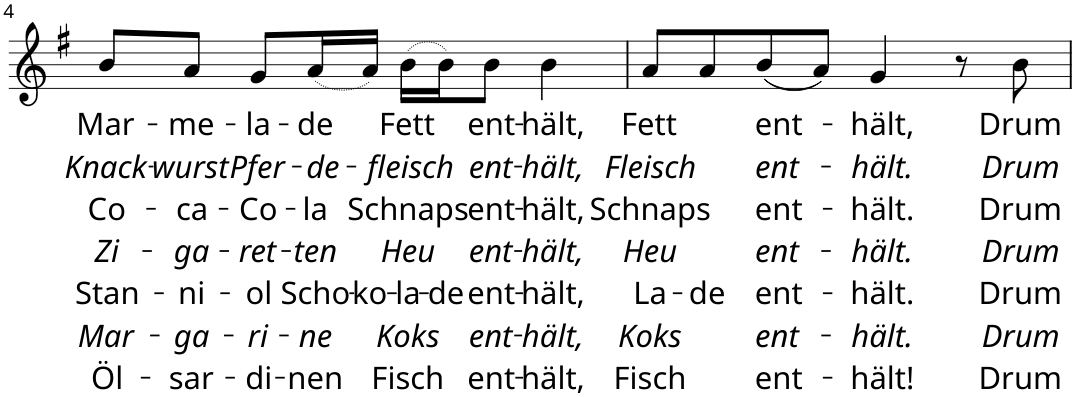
**kern	**text	**text	**text	**text	**text	**text	**text
*part1	*part1	*part1	*part1	*part1	*part1	*part1	*part1
*staff1	*staff1	*staff1	*staff1	*staff1	*staff1	*staff1	*staff1
*I"Piano, \new:Lied	*	*	*	*	*	*	*
*I'Pno.	*	*	*	*	*	*	*
!!LO:PB:g=z
*clefG2	*	*	*	*	*	*	*
*k[f#]	*	*	*	*	*	*	*
*M4/4	*	*	*	*	*	*	*
=4	=4	=4	=4	=4	=4	=4	=4
!	!LO:LY:b	!LO:LY:b	!LO:LY:b	!LO:LY:b	!LO:LY:b	!LO:LY:b	!LO:LY:b
8b/L	Mar-	Knack-	Co-	Zi-	Stan-	Mar-	Öl-
!	!LO:LY:b	!LO:LY:b	!LO:LY:b	!LO:LY:b	!LO:LY:b	!LO:LY:b	!LO:LY:b
8a/J	-me-	-wurst	-ca-	-ga-	-ni-	-ga-	-sar-
!	!LO:LY:b	!LO:LY:b	!LO:LY:b	!LO:LY:b	!LO:LY:b	!LO:LY:b	!LO:LY:b
8g/L	-la-	Pfer-	-Co-	-ret-	-ol	-ri-	-di-
!	!LO:LY:b	!LO:LY:b	!LO:LY:b	!LO:LY:b	!LO:LY:b	!LO:LY:b	!LO:LY:b
(16a/L	-de	-de-	-la	-ten	Scho-	-ne	-nen
!	!	!	!	!	!LO:LY:b	!	!
16a/JJ)	.	.	.	.	-ko-	.	.
!	!LO:LY:b	!LO:LY:b	!LO:LY:b	!LO:LY:b	!LO:LY:b	!LO:LY:b	!LO:LY:b
(16b\LL	Fett	-fleisch	Schnaps	Heu	-la-	Koks	Fisch
!	!	!	!	!	!LO:LY:b	!	!
16b\J)	.	.	.	.	-de	.	.
!	!LO:LY:b	!LO:LY:b	!LO:LY:b	!LO:LY:b	!LO:LY:b	!LO:LY:b	!LO:LY:b
8b\J	ent-	ent-	ent-	ent-	ent-	ent-	ent-
!	!LO:LY:b	!LO:LY:b	!LO:LY:b	!LO:LY:b	!LO:LY:b	!LO:LY:b	!LO:LY:b
4b\	-hält,	-hält,	-hält,	-hält,	-hält,	-hält,	-hält,
=5	=5	=5	=5	=5	=5	=5	=5
!	!LO:LY:b	!LO:LY:b	!LO:LY:b	!LO:LY:b	!LO:LY:b	!LO:LY:b	!LO:LY:b
8a/L	Fett	Fleisch	Schnaps	Heu	La-	Koks	Fisch
!	!	!	!	!	!LO:LY:b	!	!
8a/	.	.	.	.	-de	.	.
!	!LO:LY:b	!LO:LY:b	!LO:LY:b	!LO:LY:b	!LO:LY:b	!LO:LY:b	!LO:LY:b
(8b/	ent-	ent-	ent-	ent-	ent-	ent-	ent-
8a/J)	.	.	.	.	.	.	.
!	!LO:LY:b	!LO:LY:b	!LO:LY:b	!LO:LY:b	!LO:LY:b	!LO:LY:b	!LO:LY:b
4g/	-hält,	-hält.	-hält.	-hält.	-hält.	-hält.	-hält!
8r	.	.	.	.	.	.	.
!	!LO:LY:b	!LO:LY:b	!LO:LY:b	!LO:LY:b	!LO:LY:b	!LO:LY:b	!LO:LY:b
8b\	Drum	Drum	Drum	Drum	Drum	Drum	Drum
=	=	=	=	=	=	=	=
*-	*-	*-	*-	*-	*-	*-	*-
